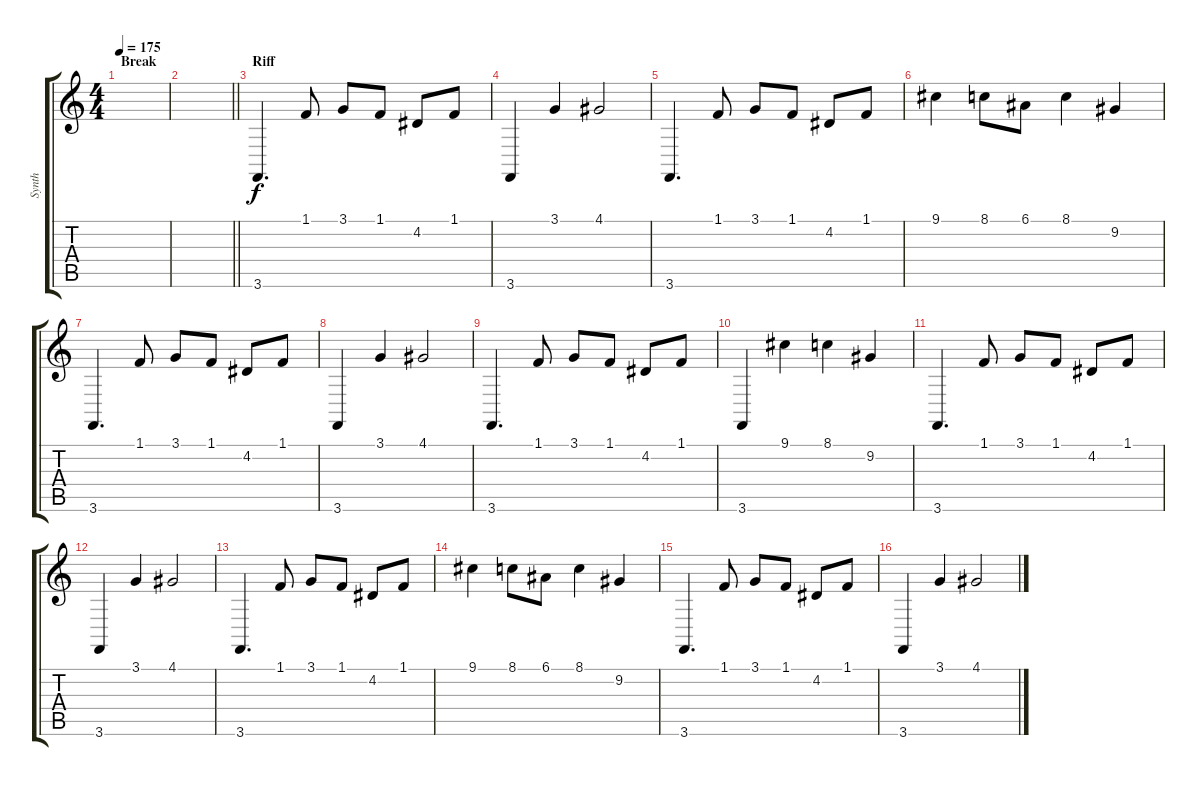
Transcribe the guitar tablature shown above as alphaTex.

\track ("Synth" "Synth") {instrument lead2sawtooth}
\staff {score tabs}
\tuning (E4 B3 G3 D3 A2 D2) {hide}
\ts (4 4)
\section ("" "Break")
\tempo 175
\clef g2
\ks c
|
\barLineRight lightlight
|
\section ("" "Riff")
3.6.4{d dy f} 1.1.8 3.1.8 1.1.8 4.2.8 1.1.8 |
3.6.4 3.1.4 4.1.2 |
3.6.4{d} 1.1.8 3.1.8 1.1.8 4.2.8 1.1.8 |
9.1.4 8.1.8 6.1.8 8.1.4 9.2.4 |
3.6.4{d} 1.1.8 3.1.8 1.1.8 4.2.8 1.1.8 |
3.6.4 3.1.4 4.1.2 |
3.6.4{d} 1.1.8 3.1.8 1.1.8 4.2.8 1.1.8 |
3.6.4 9.1.4 8.1.4 9.2.4 |
3.6.4{d} 1.1.8 3.1.8 1.1.8 4.2.8 1.1.8 |
3.6.4 3.1.4 4.1.2 |
3.6.4{d} 1.1.8 3.1.8 1.1.8 4.2.8 1.1.8 |
9.1.4 8.1.8 6.1.8 8.1.4 9.2.4 |
3.6.4{d} 1.1.8 3.1.8 1.1.8 4.2.8 1.1.8 |
3.6.4 3.1.4 4.1.2
